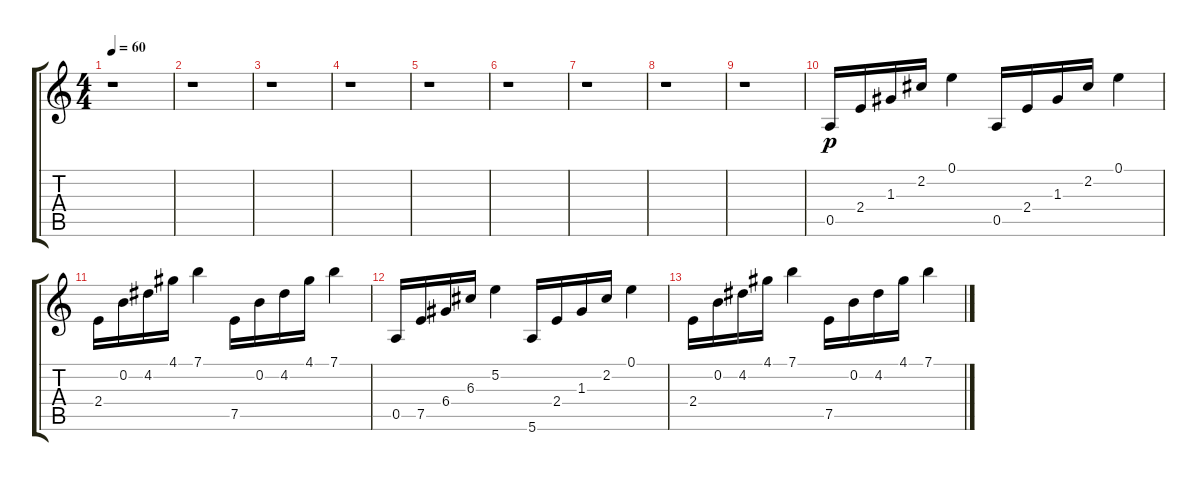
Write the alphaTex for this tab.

\track "" {instrument acousticguitarnylon}
\staff {score tabs}
\tuning (E4 B3 G3 D3 A2 E2) {hide}
\ts (4 4)
\tempo 60
\clef g2
\ks c
r.1{dy p} |
r.1 |
r.1 |
r.1 |
r.1 |
r.1 |
r.1 |
r.1 |
r.1 |
0.5.16 2.4.16 1.3.16 2.2.16 0.1.4 0.5.16 2.4.16 1.3.16 2.2.16 0.1.4 |
2.4.16 0.2.16 4.2.16 4.1.16 7.1.4 7.5.16 0.2.16 4.2.16 4.1.16 7.1.4 |
0.5.16 7.5.16 6.4.16 6.3.16 5.2.4 5.6.16 2.4.16 1.3.16 2.2.16 0.1.4 |
2.4.16 0.2.16 4.2.16 4.1.16 7.1.4 7.5.16 0.2.16 4.2.16 4.1.16 7.1.4
